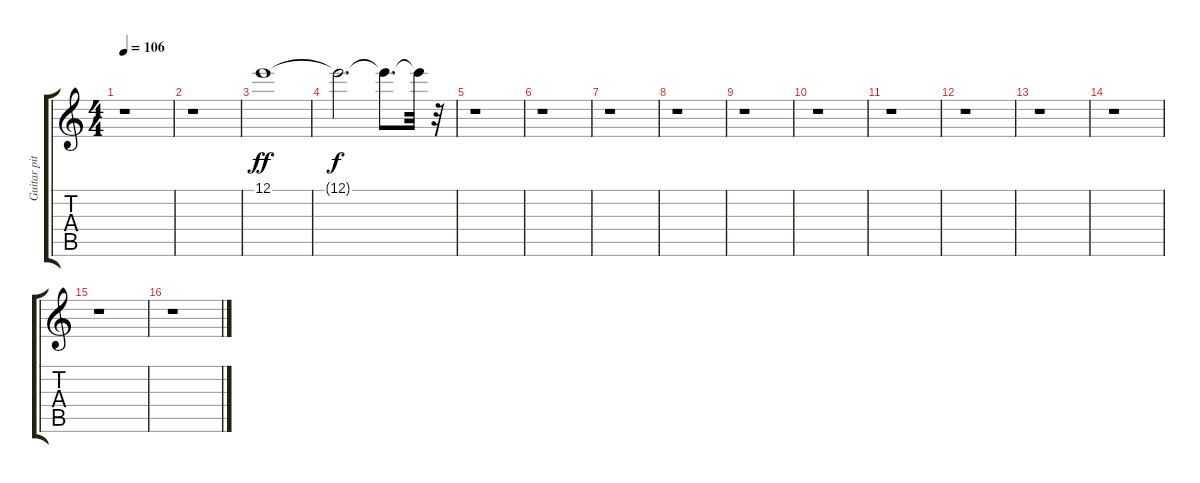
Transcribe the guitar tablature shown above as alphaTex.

\track ("Guitar pitch" "Guitar pit") {instrument overdrivenguitar}
\staff {score tabs}
\tuning (E4 B3 G3 D3 A2 E2) {hide}
\ts (4 4)
\tempo 106
\clef g2
\ks c
r.1{dy f} |
r.1 |
12.1.1{dy ff volume 6} |
12.1{t}.2{d dy f} 12.1{t}.8{d} 12.1{t}.32 r.32 |
r.1 |
r.1 |
r.1 |
r.1 |
r.1 |
r.1 |
r.1 |
r.1 |
r.1 |
r.1 |
r.1 |
r.1
